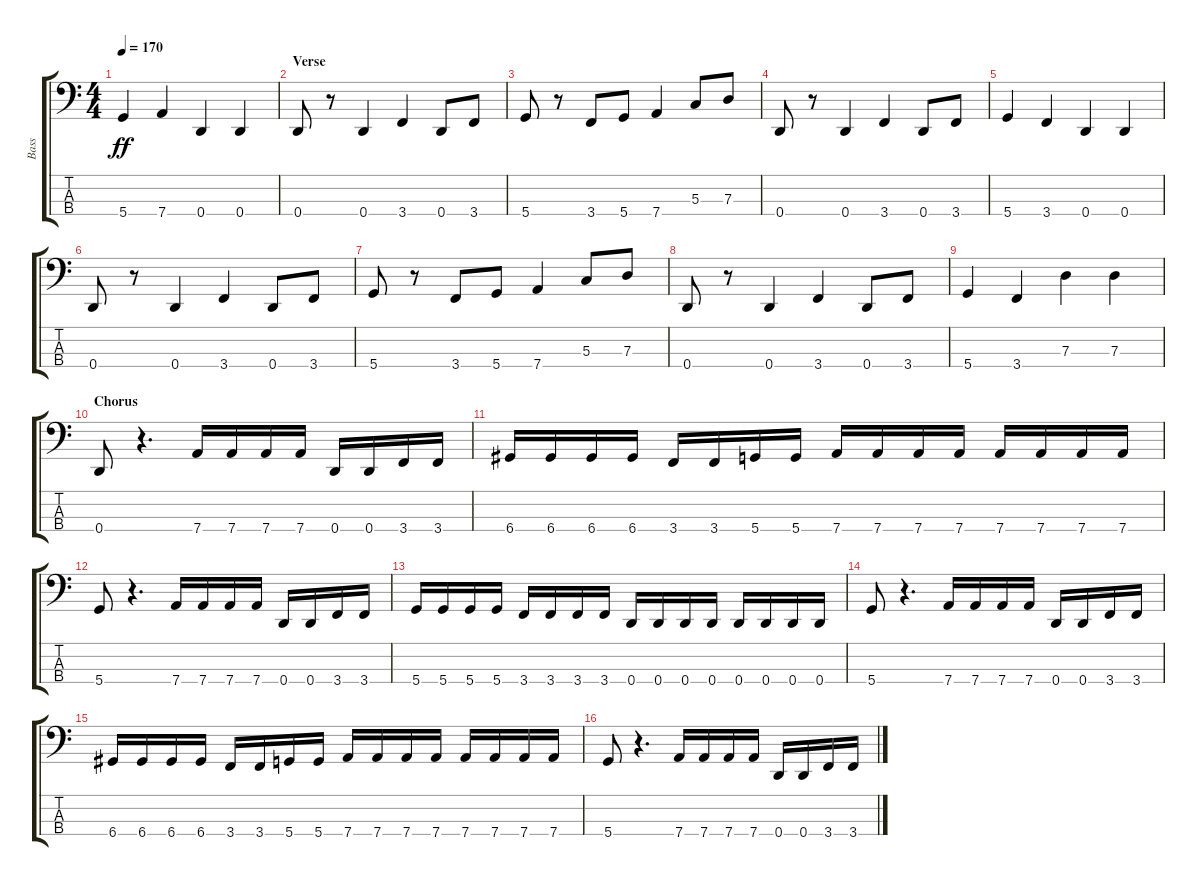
\track ("Bass" "Bass") {instrument electricbassfinger}
\staff {score tabs}
\tuning (F2 C2 G1 D1) {hide}
\ts (4 4)
\tempo 170
\clef f4
\ks c
5.4.4{dy ff} 7.4.4 0.4.4 0.4.4 |
\section ("" "Verse")
0.4.8 r.8 0.4.4 3.4.4 0.4.8 3.4.8 |
5.4.8 r.8 3.4.8 5.4.8 7.4.4 5.3.8 7.3.8 |
0.4.8 r.8 0.4.4 3.4.4 0.4.8 3.4.8 |
5.4.4 3.4.4 0.4.4 0.4.4 |
0.4.8 r.8 0.4.4 3.4.4 0.4.8 3.4.8 |
5.4.8 r.8 3.4.8 5.4.8 7.4.4 5.3.8 7.3.8 |
0.4.8 r.8 0.4.4 3.4.4 0.4.8 3.4.8 |
5.4.4 3.4.4 7.3.4 7.3.4 |
\section ("" "Chorus")
0.4.8 r.4{d} 7.4.16 7.4.16 7.4.16 7.4.16 0.4.16 0.4.16 3.4.16 3.4.16 |
6.4.16 6.4.16 6.4.16 6.4.16 3.4.16 3.4.16 5.4.16 5.4.16 7.4.16 7.4.16 7.4.16 7.4.16 7.4.16 7.4.16 7.4.16 7.4.16 |
5.4.8 r.4{d} 7.4.16 7.4.16 7.4.16 7.4.16 0.4.16 0.4.16 3.4.16 3.4.16 |
5.4.16 5.4.16 5.4.16 5.4.16 3.4.16 3.4.16 3.4.16 3.4.16 0.4.16 0.4.16 0.4.16 0.4.16 0.4.16 0.4.16 0.4.16 0.4.16 |
5.4.8 r.4{d} 7.4.16 7.4.16 7.4.16 7.4.16 0.4.16 0.4.16 3.4.16 3.4.16 |
6.4.16 6.4.16 6.4.16 6.4.16 3.4.16 3.4.16 5.4.16 5.4.16 7.4.16 7.4.16 7.4.16 7.4.16 7.4.16 7.4.16 7.4.16 7.4.16 |
5.4.8 r.4{d} 7.4.16 7.4.16 7.4.16 7.4.16 0.4.16 0.4.16 3.4.16 3.4.16
